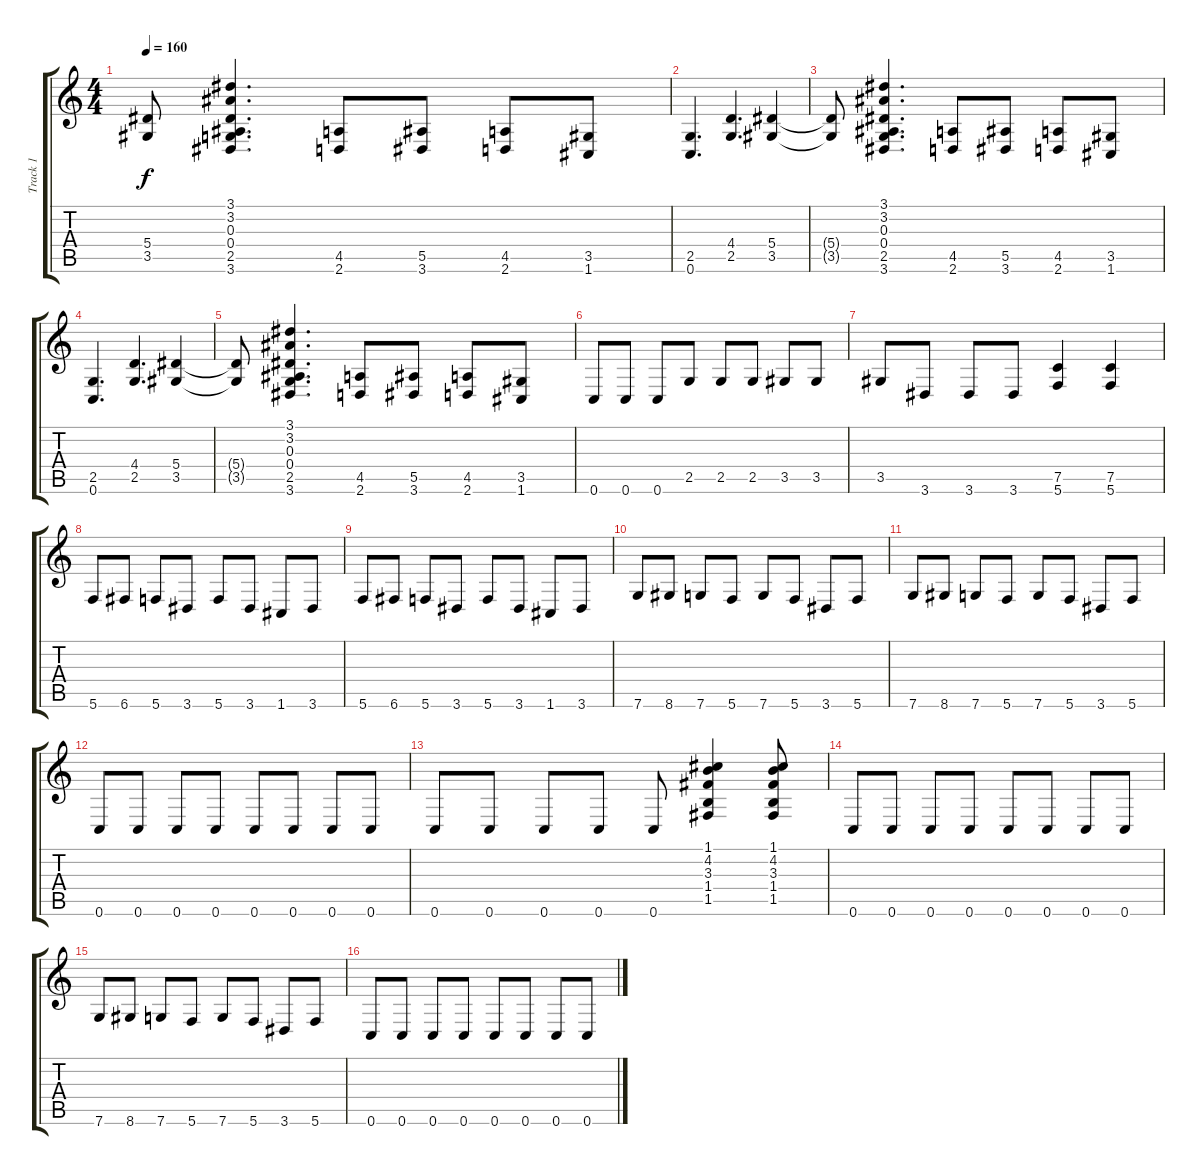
\track ("Track 1" "Track 1") {instrument distortionguitar}
\staff {score tabs}
\tuning (C4 G3 Eb3 Bb2 F2 C2) {hide}
\ts (4 4)
\tempo 160
\clef g2
\ks c
(5.4{t} 3.5{t}).8{dy f} (3.1 3.2 0.3 0.4 2.5 3.6).4{d} (4.5 2.6).8 (5.5 3.6).8 (4.5 2.6).8 (3.5 1.6).8 |
(2.5 0.6).4{d} (4.4 2.5).4{d} (5.4 3.5).4 |
(5.4{t} 3.5{t}).8 (3.1 3.2 0.3 0.4 2.5 3.6).4{d} (4.5 2.6).8 (5.5 3.6).8 (4.5 2.6).8 (3.5 1.6).8 |
(2.5 0.6).4{d} (4.4 2.5).4{d} (5.4 3.5).4 |
(5.4{t} 3.5{t}).8 (3.1 3.2 0.3 0.4 2.5 3.6).4{d} (4.5 2.6).8 (5.5 3.6).8 (4.5 2.6).8 (3.5 1.6).8 |
0.6.8 0.6.8 0.6.8 2.5.8 2.5.8 2.5.8 3.5.8 3.5.8 |
3.5.8 3.6.8 3.6.8 3.6.8 (7.5 5.6).4 (7.5 5.6).4 |
5.6.8 6.6.8 5.6.8 3.6.8 5.6.8 3.6.8 1.6.8 3.6.8 |
5.6.8 6.6.8 5.6.8 3.6.8 5.6.8 3.6.8 1.6.8 3.6.8 |
7.6.8 8.6.8 7.6.8 5.6.8 7.6.8 5.6.8 3.6.8 5.6.8 |
7.6.8 8.6.8 7.6.8 5.6.8 7.6.8 5.6.8 3.6.8 5.6.8 |
0.6.8 0.6.8 0.6.8 0.6.8 0.6.8 0.6.8 0.6.8 0.6.8 |
0.6.8 0.6.8 0.6.8 0.6.8 0.6.8 (1.1 4.2 3.3 1.4 1.5).4 (1.1 4.2 3.3 1.4 1.5).8 |
0.6.8 0.6.8 0.6.8 0.6.8 0.6.8 0.6.8 0.6.8 0.6.8 |
7.6.8 8.6.8 7.6.8 5.6.8 7.6.8 5.6.8 3.6.8 5.6.8 |
0.6.8 0.6.8 0.6.8 0.6.8 0.6.8 0.6.8 0.6.8 0.6.8
